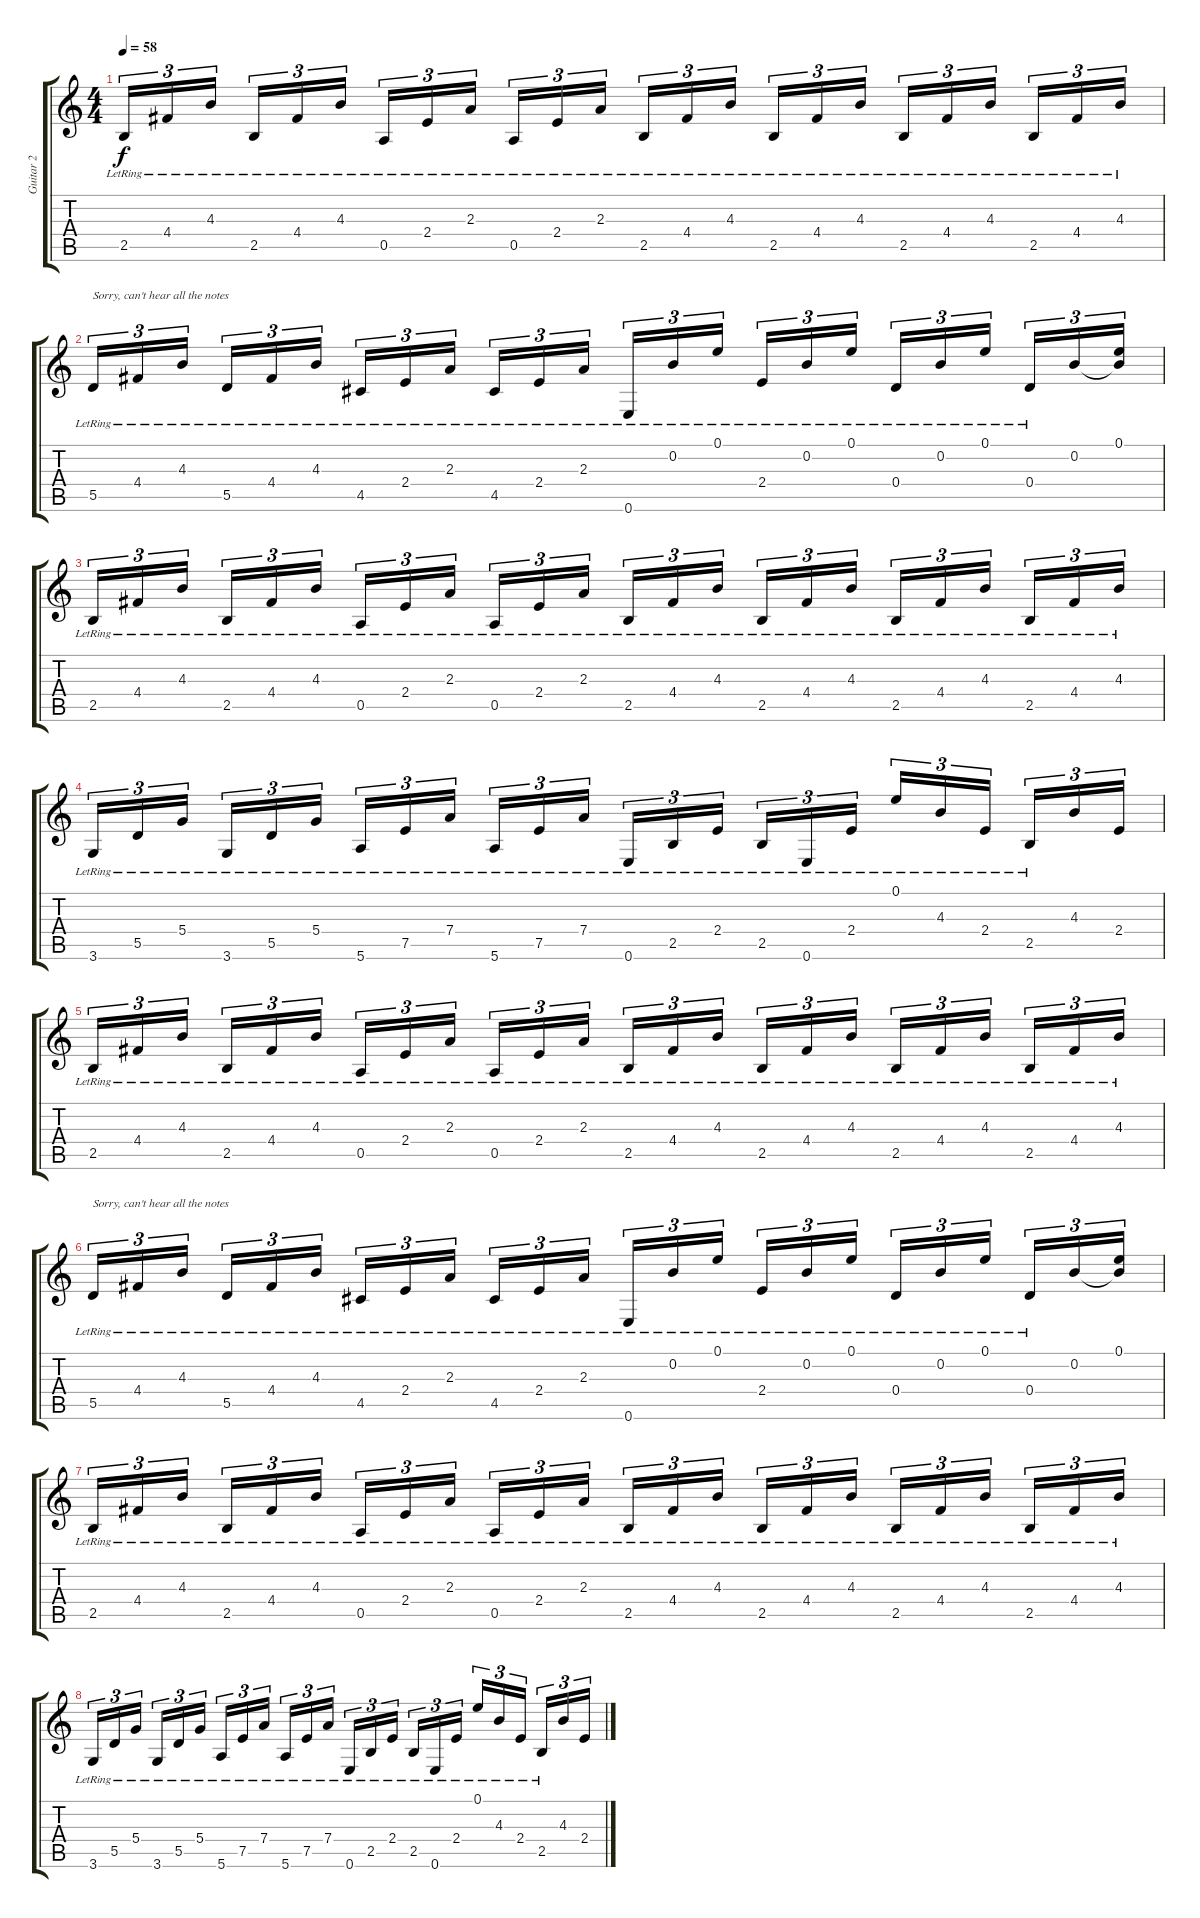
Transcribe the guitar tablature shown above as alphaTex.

\track ("Guitar 2" "Guitar 2") {instrument distortionguitar}
\staff {score tabs}
\tuning (E4 B3 G3 D3 A2 E2) {hide}
\ts (4 4)
\tempo 58
\clef g2
\ks c
2.5{lr}.16{tu (3 2) dy f volume 8 instrument acousticguitarsteel} 4.4{lr}.16{tu (3 2)} 4.3{lr}.16{tu (3 2) beam splitsecondary} 2.5{lr}.16{tu (3 2)} 4.4{lr}.16{tu (3 2)} 4.3{lr}.16{tu (3 2)} 0.5{lr}.16{tu (3 2)} 2.4{lr}.16{tu (3 2)} 2.3{lr}.16{tu (3 2) beam splitsecondary} 0.5{lr}.16{tu (3 2)} 2.4{lr}.16{tu (3 2)} 2.3{lr}.16{tu (3 2)} 2.5{lr}.16{tu (3 2)} 4.4{lr}.16{tu (3 2)} 4.3{lr}.16{tu (3 2) beam splitsecondary} 2.5{lr}.16{tu (3 2)} 4.4{lr}.16{tu (3 2)} 4.3{lr}.16{tu (3 2)} 2.5{lr}.16{tu (3 2)} 4.4{lr}.16{tu (3 2)} 4.3{lr}.16{tu (3 2) beam splitsecondary} 2.5{lr}.16{tu (3 2)} 4.4{lr}.16{tu (3 2)} 4.3{lr}.16{tu (3 2)} |
5.5{lr}.16{tu (3 2) txt "Sorry, can't hear all the notes"} 4.4{lr}.16{tu (3 2)} 4.3{lr}.16{tu (3 2) beam splitsecondary} 5.5{lr}.16{tu (3 2)} 4.4{lr}.16{tu (3 2)} 4.3{lr}.16{tu (3 2)} 4.5{lr}.16{tu (3 2)} 2.4{lr}.16{tu (3 2)} 2.3{lr}.16{tu (3 2) beam splitsecondary} 4.5{lr}.16{tu (3 2)} 2.4{lr}.16{tu (3 2)} 2.3{lr}.16{tu (3 2)} 0.6{lr}.16{tu (3 2)} 0.2{lr}.16{tu (3 2)} 0.1{lr}.16{tu (3 2) beam splitsecondary} 2.4{lr}.16{tu (3 2)} 0.2{lr}.16{tu (3 2)} 0.1{lr}.16{tu (3 2)} 0.4{lr}.16{tu (3 2)} 0.2{lr}.16{tu (3 2)} 0.1{lr}.16{tu (3 2) beam splitsecondary} 0.4{lr}.16{tu (3 2)} 0.2.16{tu (3 2)} (0.1 0.2{t}).16{tu (3 2)} |
2.5{lr}.16{tu (3 2)} 4.4{lr}.16{tu (3 2)} 4.3{lr}.16{tu (3 2) beam splitsecondary} 2.5{lr}.16{tu (3 2)} 4.4{lr}.16{tu (3 2)} 4.3{lr}.16{tu (3 2)} 0.5{lr}.16{tu (3 2)} 2.4{lr}.16{tu (3 2)} 2.3{lr}.16{tu (3 2) beam splitsecondary} 0.5{lr}.16{tu (3 2)} 2.4{lr}.16{tu (3 2)} 2.3{lr}.16{tu (3 2)} 2.5{lr}.16{tu (3 2)} 4.4{lr}.16{tu (3 2)} 4.3{lr}.16{tu (3 2) beam splitsecondary} 2.5{lr}.16{tu (3 2)} 4.4{lr}.16{tu (3 2)} 4.3{lr}.16{tu (3 2)} 2.5{lr}.16{tu (3 2)} 4.4{lr}.16{tu (3 2)} 4.3{lr}.16{tu (3 2) beam splitsecondary} 2.5{lr}.16{tu (3 2)} 4.4{lr}.16{tu (3 2)} 4.3{lr}.16{tu (3 2)} |
3.6{lr}.16{tu (3 2)} 5.5{lr}.16{tu (3 2)} 5.4{lr}.16{tu (3 2) beam splitsecondary} 3.6{lr}.16{tu (3 2)} 5.5{lr}.16{tu (3 2)} 5.4{lr}.16{tu (3 2)} 5.6{lr}.16{tu (3 2)} 7.5{lr}.16{tu (3 2)} 7.4{lr}.16{tu (3 2) beam splitsecondary} 5.6{lr}.16{tu (3 2)} 7.5{lr}.16{tu (3 2)} 7.4{lr}.16{tu (3 2)} 0.6{lr}.16{tu (3 2)} 2.5{lr}.16{tu (3 2)} 2.4{lr}.16{tu (3 2) beam splitsecondary} 2.5{lr}.16{tu (3 2)} 0.6{lr}.16{tu (3 2)} 2.4{lr}.16{tu (3 2)} 0.1{lr}.16{tu (3 2)} 4.3{lr}.16{tu (3 2)} 2.4{lr}.16{tu (3 2) beam splitsecondary} 2.5{lr}.16{tu (3 2)} 4.3.16{tu (3 2)} 2.4.16{tu (3 2)} |
2.5{lr}.16{tu (3 2)} 4.4{lr}.16{tu (3 2)} 4.3{lr}.16{tu (3 2) beam splitsecondary} 2.5{lr}.16{tu (3 2)} 4.4{lr}.16{tu (3 2)} 4.3{lr}.16{tu (3 2)} 0.5{lr}.16{tu (3 2)} 2.4{lr}.16{tu (3 2)} 2.3{lr}.16{tu (3 2) beam splitsecondary} 0.5{lr}.16{tu (3 2)} 2.4{lr}.16{tu (3 2)} 2.3{lr}.16{tu (3 2)} 2.5{lr}.16{tu (3 2)} 4.4{lr}.16{tu (3 2)} 4.3{lr}.16{tu (3 2) beam splitsecondary} 2.5{lr}.16{tu (3 2)} 4.4{lr}.16{tu (3 2)} 4.3{lr}.16{tu (3 2)} 2.5{lr}.16{tu (3 2)} 4.4{lr}.16{tu (3 2)} 4.3{lr}.16{tu (3 2) beam splitsecondary} 2.5{lr}.16{tu (3 2)} 4.4{lr}.16{tu (3 2)} 4.3{lr}.16{tu (3 2)} |
5.5{lr}.16{tu (3 2) txt "Sorry, can't hear all the notes"} 4.4{lr}.16{tu (3 2)} 4.3{lr}.16{tu (3 2) beam splitsecondary} 5.5{lr}.16{tu (3 2)} 4.4{lr}.16{tu (3 2)} 4.3{lr}.16{tu (3 2)} 4.5{lr}.16{tu (3 2)} 2.4{lr}.16{tu (3 2)} 2.3{lr}.16{tu (3 2) beam splitsecondary} 4.5{lr}.16{tu (3 2)} 2.4{lr}.16{tu (3 2)} 2.3{lr}.16{tu (3 2)} 0.6{lr}.16{tu (3 2)} 0.2{lr}.16{tu (3 2)} 0.1{lr}.16{tu (3 2) beam splitsecondary} 2.4{lr}.16{tu (3 2)} 0.2{lr}.16{tu (3 2)} 0.1{lr}.16{tu (3 2)} 0.4{lr}.16{tu (3 2)} 0.2{lr}.16{tu (3 2)} 0.1{lr}.16{tu (3 2) beam splitsecondary} 0.4{lr}.16{tu (3 2)} 0.2.16{tu (3 2)} (0.1 0.2{t}).16{tu (3 2)} |
2.5{lr}.16{tu (3 2)} 4.4{lr}.16{tu (3 2)} 4.3{lr}.16{tu (3 2) beam splitsecondary} 2.5{lr}.16{tu (3 2)} 4.4{lr}.16{tu (3 2)} 4.3{lr}.16{tu (3 2)} 0.5{lr}.16{tu (3 2)} 2.4{lr}.16{tu (3 2)} 2.3{lr}.16{tu (3 2) beam splitsecondary} 0.5{lr}.16{tu (3 2)} 2.4{lr}.16{tu (3 2)} 2.3{lr}.16{tu (3 2)} 2.5{lr}.16{tu (3 2)} 4.4{lr}.16{tu (3 2)} 4.3{lr}.16{tu (3 2) beam splitsecondary} 2.5{lr}.16{tu (3 2)} 4.4{lr}.16{tu (3 2)} 4.3{lr}.16{tu (3 2)} 2.5{lr}.16{tu (3 2)} 4.4{lr}.16{tu (3 2)} 4.3{lr}.16{tu (3 2) beam splitsecondary} 2.5{lr}.16{tu (3 2)} 4.4{lr}.16{tu (3 2)} 4.3{lr}.16{tu (3 2)} |
3.6{lr}.16{tu (3 2)} 5.5{lr}.16{tu (3 2)} 5.4{lr}.16{tu (3 2) beam splitsecondary} 3.6{lr}.16{tu (3 2)} 5.5{lr}.16{tu (3 2)} 5.4{lr}.16{tu (3 2)} 5.6{lr}.16{tu (3 2)} 7.5{lr}.16{tu (3 2)} 7.4{lr}.16{tu (3 2) beam splitsecondary} 5.6{lr}.16{tu (3 2)} 7.5{lr}.16{tu (3 2)} 7.4{lr}.16{tu (3 2)} 0.6{lr}.16{tu (3 2)} 2.5{lr}.16{tu (3 2)} 2.4{lr}.16{tu (3 2) beam splitsecondary} 2.5{lr}.16{tu (3 2)} 0.6{lr}.16{tu (3 2)} 2.4{lr}.16{tu (3 2)} 0.1{lr}.16{tu (3 2)} 4.3{lr}.16{tu (3 2)} 2.4{lr}.16{tu (3 2) beam splitsecondary} 2.5{lr}.16{tu (3 2)} 4.3.16{tu (3 2)} 2.4.16{tu (3 2)}
